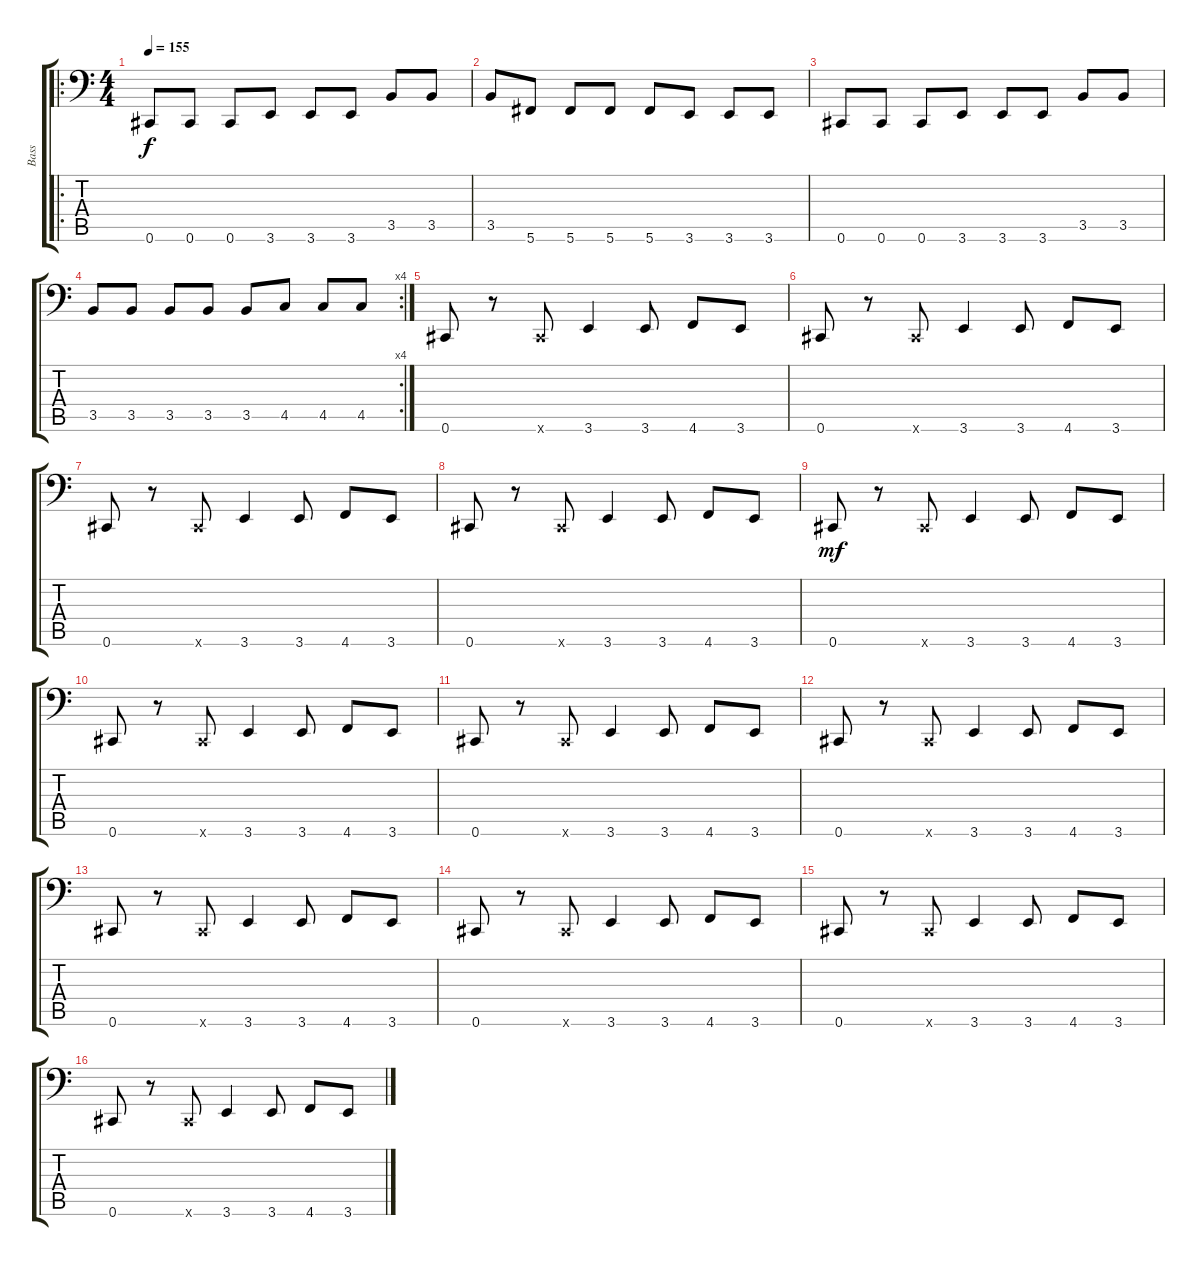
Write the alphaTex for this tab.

\track ("Bass" "Bass") {instrument distortionguitar}
\staff {score tabs}
\tuning (Eb3 Bb2 Gb2 Db2 Ab1 Db1) {hide}
\ro
\ts (4 4)
\tempo 155
\clef f4
\ks c
0.6.8{dy f} 0.6.8 0.6.8 3.6.8 3.6.8 3.6.8 3.5.8 3.5.8 |
3.5.8 5.6.8 5.6.8 5.6.8 5.6.8 3.6.8 3.6.8 3.6.8 |
0.6.8 0.6.8 0.6.8 3.6.8 3.6.8 3.6.8 3.5.8 3.5.8 |
\rc 4
3.5.8 3.5.8 3.5.8 3.5.8 3.5.8 4.5.8 4.5.8 4.5.8 |
0.6.8 r.8 0.6{x}.8 3.6.4 3.6.8 4.6.8 3.6.8 |
0.6.8 r.8 0.6{x}.8 3.6.4 3.6.8 4.6.8 3.6.8 |
0.6.8 r.8 0.6{x}.8 3.6.4 3.6.8 4.6.8 3.6.8 |
0.6.8 r.8 0.6{x}.8 3.6.4 3.6.8 4.6.8 3.6.8 |
0.6.8{dy mf} r.8 0.6{x}.8 3.6.4 3.6.8 4.6.8 3.6.8 |
0.6.8 r.8 0.6{x}.8 3.6.4 3.6.8 4.6.8 3.6.8 |
0.6.8 r.8 0.6{x}.8 3.6.4 3.6.8 4.6.8 3.6.8 |
0.6.8 r.8 0.6{x}.8 3.6.4 3.6.8 4.6.8 3.6.8 |
0.6.8 r.8 0.6{x}.8 3.6.4 3.6.8 4.6.8 3.6.8 |
0.6.8 r.8 0.6{x}.8 3.6.4 3.6.8 4.6.8 3.6.8 |
0.6.8 r.8 0.6{x}.8 3.6.4 3.6.8 4.6.8 3.6.8 |
0.6.8 r.8 0.6{x}.8 3.6.4 3.6.8 4.6.8 3.6.8
